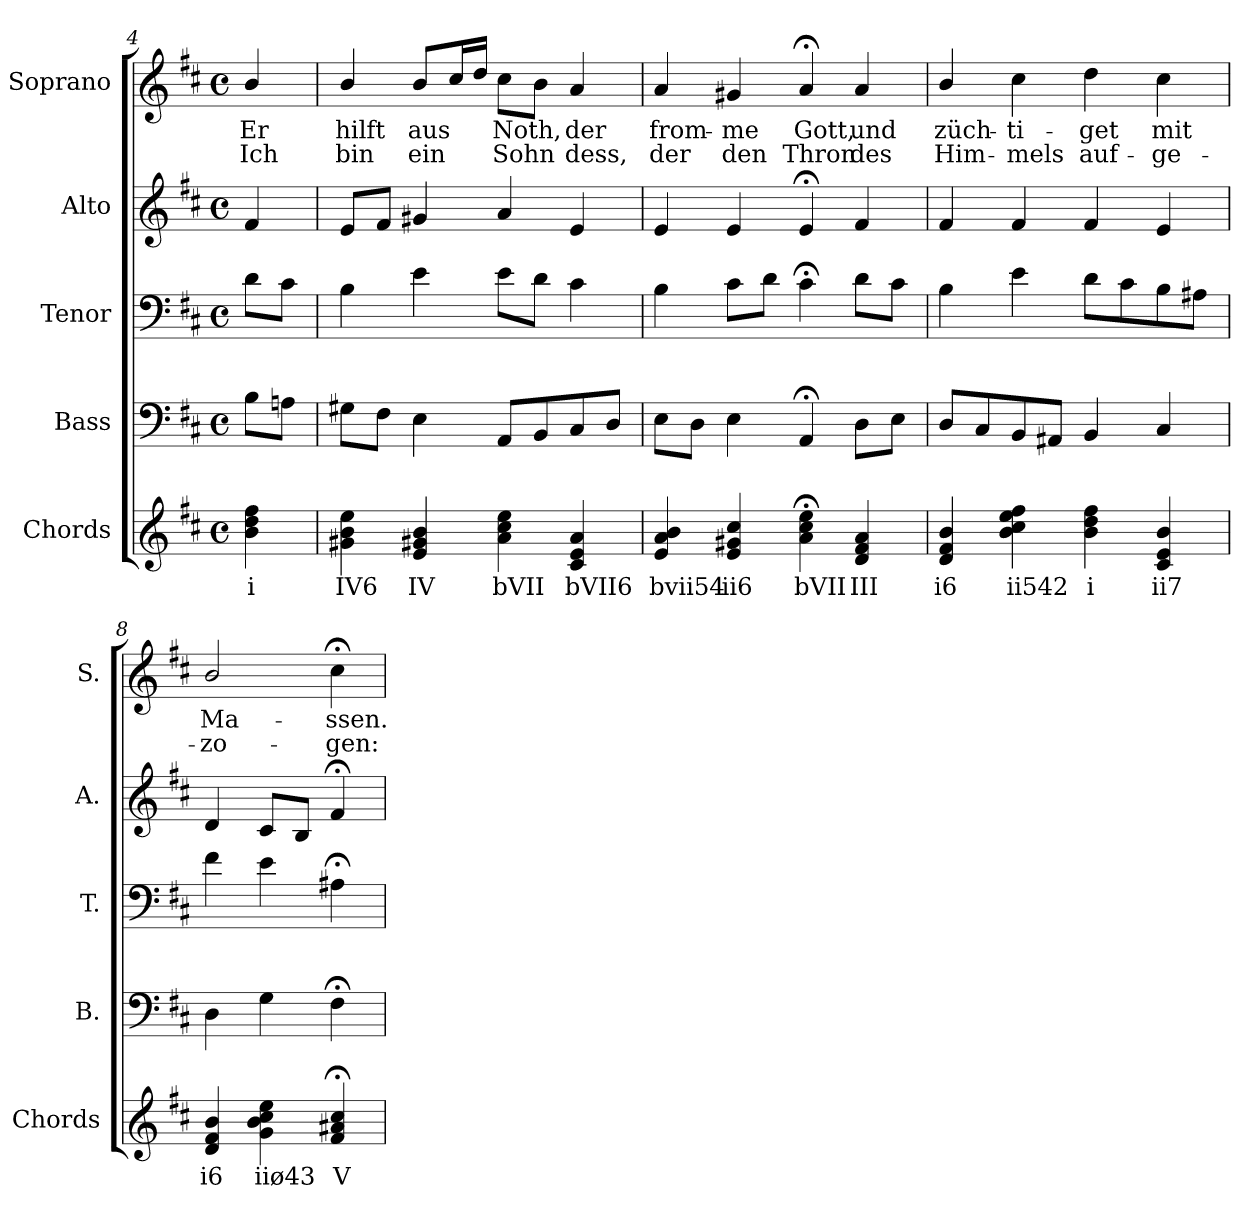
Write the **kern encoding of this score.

**kern	**text	**kern	**kern	**kern	**kern	**text	**text
*part5	*part5	*part4	*part3	*part2	*part1	*part1	*part1
*staff5	*staff5	*staff4	*staff3	*staff2	*staff1	*staff1	*staff1
*I"Chords	*	*I"Bass	*I"Tenor	*I"Alto	*I"Soprano	*	*
*I'Chords	*	*I'B.	*I'T.	*I'A.	*I'S.	*	*
!!LO:LB:g=z
*clefG2	*	*clefF4	*clefF4	*clefG2	*clefG2	*	*
*k[f#c#]	*	*k[f#c#]	*k[f#c#]	*k[f#c#]	*k[f#c#]	*	*
*b:	*	*D:	*D:	*D:	*b:	*	*
*M4/4	*	*M4/4	*M4/4	*M4/4	*M4/4	*	*
*met(c)	*	*met(c)	*met(c)	*met(c)	*met(c)	*	*
=4a	=4a	=4a	=4a	=4a	=4a	=4a	=4a
4bi 4ddi 4ff#i	i	8B\L	8d\L	4f#/	4b/	Er	Ich
.	.	8An\J	8c#\J	.	.	.	.
=5	=5	=5	=5	=5	=5	=5	=5
4g#Xi 4bi 4eei	IV6	8G#X\L	4B\	8e/L	4b/	hilft	bin
.	.	8F#\J	.	8f#/J	.	.	.
4ei 4g#Xi 4bi	IV	4E\	4e\	4g#X/	8b/L	aus	ein
.	.	.	.	.	16cc#/L	.	.
.	.	.	.	.	16dd/JJ	.	.
4ai 4cc#i 4eei	bVII	8AA/L	8e\L	4a/	8cc#\L	Noth,	Sohn
.	.	8BB/	8d\J	.	8b\J	.	.
4c#i 4ei 4ai	bVII6	8C#/	4c#\	4e/	4a/	der	dess,
.	.	8D/J	.	.	.	.	.
=6	=6	=6	=6	=6	=6	=6	=6
4ei 4ai 4bi	bvii54	8E\L	4B\	4e/	4a/	from-	der
.	.	8D\J	.	.	.	.	.
4ei 4g#Xi 4cc#i	ii6	4E\	8c#\L	4e/	4g#X/	-me	den
.	.	.	8d\J	.	.	.	.
4ai;< 4cc#i;< 4eei;<	bVII	4AA;</	4c#;<\	4e;</	4a;</	Gott,	Thron
4di 4f#i 4ai	III	8D\L	8d\L	4f#/	4a/	und	des
.	.	8E\J	8c#\J	.	.	.	.
=7	=7	=7	=7	=7	=7	=7	=7
4di 4f#i 4bi	i6	8D/L	4B\	4f#/	4b/	züch-	Him-
.	.	8C#/	.	.	.	.	.
4bi 4cc#i 4eei 4ff#i	ii542	8BB/	4e\	4f#/	4cc#\	-ti-	-mels
.	.	8AA#X/J	.	.	.	.	.
4bi 4ddi 4ff#i	i	4BB/	8d\L	4f#/	4dd\	-get	auf-
.	.	.	8c#\	.	.	.	.
4c#i 4ei 4bi	ii7	4C#/	8B\	4e/	4cc#\	mit	-ge-
.	.	.	8A#X\J	.	.	.	.
=8	=8	=8	=8	=8	=8	=8	=8
4di 4f#i 4bi	i6	4D\	4f#\	4d/	2b/	Ma-	-zo-
4gi 4bi 4cc#i 4eei	iiø43	4G\	4e\	8c#/L	.	.	.
.	.	.	.	8B/J	.	.	.
4f#i;< 4a#Xi;< 4cc#i;<	V	4F#;<\	4A#X;<\	4f#;</	4cc#;<\	-ssen.	-gen:
=	=	=	=	=	=	=	=
*-	*-	*-	*-	*-	*-	*-	*-
